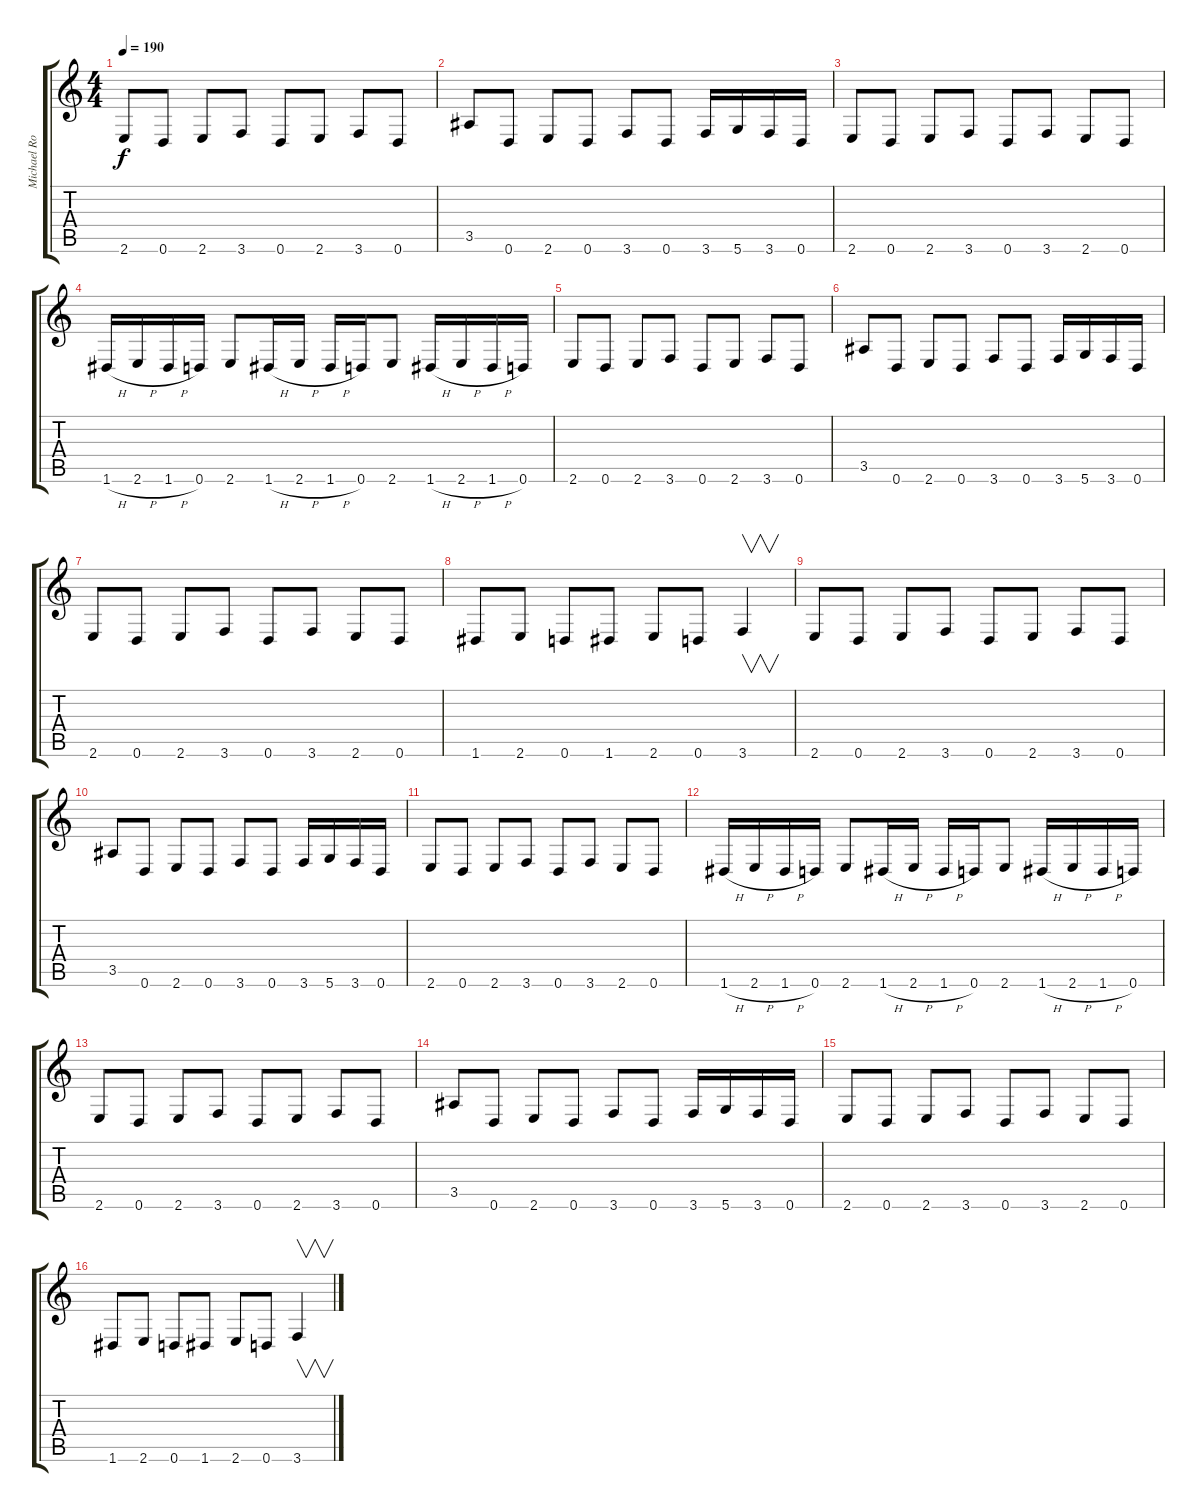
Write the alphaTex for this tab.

\track ("Michael Romeo - Guitar " "Michael Ro") {instrument overdrivenguitar}
\staff {score tabs}
\tuning (D4 A3 F3 C3 G2 D2) {hide}
\ts (4 4)
\tempo 190
\clef g2
\ks c
2.6.8{dy f} 0.6.8 2.6.8 3.6.8 0.6.8 2.6.8 3.6.8 0.6.8 |
3.5.8 0.6.8 2.6.8 0.6.8 3.6.8 0.6.8 3.6.16 5.6.16 3.6.16 0.6.16 |
2.6.8 0.6.8 2.6.8 3.6.8 0.6.8 3.6.8 2.6.8 0.6.8 |
1.6{h}.16 2.6{h}.16 1.6{h}.16 0.6.16 2.6.8 1.6{h}.16 2.6{h}.16 1.6{h}.16 0.6.16 2.6.8 1.6{h}.16 2.6{h}.16 1.6{h}.16 0.6.16 |
2.6.8 0.6.8 2.6.8 3.6.8 0.6.8 2.6.8 3.6.8 0.6.8 |
3.5.8 0.6.8 2.6.8 0.6.8 3.6.8 0.6.8 3.6.16 5.6.16 3.6.16 0.6.16 |
2.6.8 0.6.8 2.6.8 3.6.8 0.6.8 3.6.8 2.6.8 0.6.8 |
1.6.8 2.6.8 0.6.8 1.6.8 2.6.8 0.6.8 3.6.4{v} |
2.6.8 0.6.8 2.6.8 3.6.8 0.6.8 2.6.8 3.6.8 0.6.8 |
3.5.8 0.6.8 2.6.8 0.6.8 3.6.8 0.6.8 3.6.16 5.6.16 3.6.16 0.6.16 |
2.6.8 0.6.8 2.6.8 3.6.8 0.6.8 3.6.8 2.6.8 0.6.8 |
1.6{h}.16 2.6{h}.16 1.6{h}.16 0.6.16 2.6.8 1.6{h}.16 2.6{h}.16 1.6{h}.16 0.6.16 2.6.8 1.6{h}.16 2.6{h}.16 1.6{h}.16 0.6.16 |
2.6.8 0.6.8 2.6.8 3.6.8 0.6.8 2.6.8 3.6.8 0.6.8 |
3.5.8 0.6.8 2.6.8 0.6.8 3.6.8 0.6.8 3.6.16 5.6.16 3.6.16 0.6.16 |
2.6.8 0.6.8 2.6.8 3.6.8 0.6.8 3.6.8 2.6.8 0.6.8 |
1.6.8 2.6.8 0.6.8 1.6.8 2.6.8 0.6.8 3.6.4{v}
